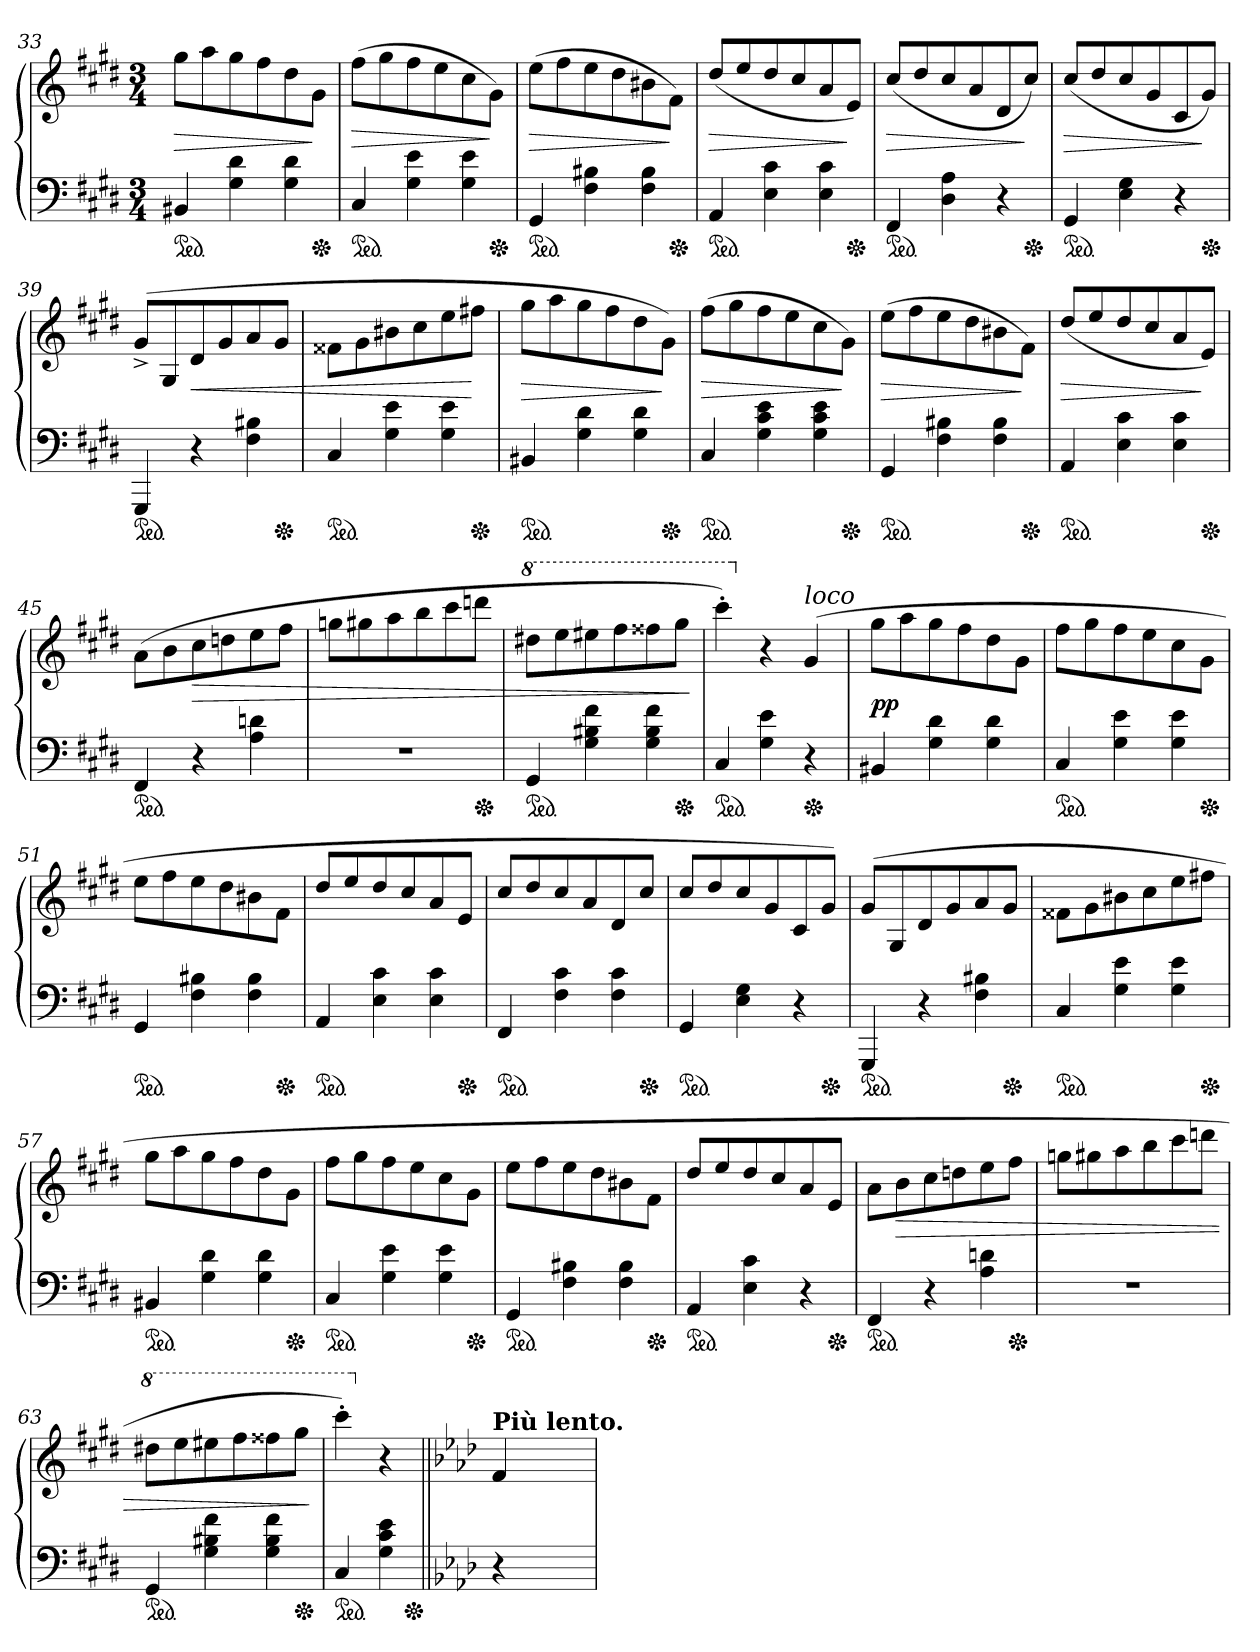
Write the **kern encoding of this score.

**kern	**kern	**dynam
*part1	*part1	*part1
*staff2	*staff1	*staff1/2
*clefF4	*clefG2	*
*k[f#c#g#d#]	*k[f#c#g#d#]	*
*M3/4	*M3/4	*
*ped	*	*
=33	=33	=33
4BB#X	8gg#L	>
.	8aa	.
4G# 4d#	8gg#	.
.	8ff#	.
4G# 4d#	8dd#	.
*Xped	*	*
.	8g#J	]
=34	=34	=34
*ped	*	*
4C#	(>8ff#L	>
.	8gg#	.
4G# 4e	8ff#	.
.	8ee	.
4G# 4e	8cc#	.
*Xped	*	*
.	8g#J)	]
=35	=35	=35
*ped	*	*
4GG#	(>8eeL	>
.	8ff#	.
4F# 4B#X	8ee	.
.	8dd#	.
4F# 4B#	8b#X	.
*Xped	*	*
.	8f#J)	]
=36	=36	=36
*ped	*	*
4AA	(>8dd#L	>
.	8ee	.
4E 4c#	8dd#	.
.	8cc#	.
4E 4c#	8a	.
*Xped	*	*
.	8eJ)	]
=37	=37	=37
*ped	*	*
4FF#	(<8cc#/L	>
.	8dd#	.
4D# 4A	8cc#	.
.	8a	.
4r	8d#	.
*Xped	*	*
.	8cc#J)	]
=38	=38	=38
*ped	*	*
4GG#	(<8cc#L	>
.	8dd#	.
4E 4G#	8cc#	.
.	8g#	.
4r	8c#	.
*Xped	*	*
.	8g#J)	]
=39	=39	=39
*ped	*	*
4GGG#	(>8g#^<L	.
.	8G#	.
4r	8d#	<
.	8g#	.
4F# 4B#X	8a	.
*Xped	*	*
.	8g#J	.
=40	=40	=40
*ped	*	*
4C#	8f##XL	.
.	8g#	.
4G# 4e	8b#X	.
.	8cc#	.
4G# 4e	8ee	.
*Xped	*	*
.	8ff#XJ	[
=41	=41	=41
*ped	*	*
4BB#X	8gg#L	>
.	8aa	.
4G# 4d#	8gg#	.
.	8ff#	.
4G# 4d#	8dd#	.
*Xped	*	*
.	8g#J)	]
=42	=42	=42
*ped	*	*
4C#	(>8ff#L	>
.	8gg#	.
4G# 4c# 4e	8ff#	.
.	8ee	.
4G# 4c# 4e	8cc#	.
*Xped	*	*
.	8g#J)	]
=43	=43	=43
*ped	*	*
4GG#	(>8eeL	>
.	8ff#	.
4F# 4B#X	8ee	.
.	8dd#	.
4F# 4B#	8b#X	.
*Xped	*	*
.	8f#J)	]
=44	=44	=44
*ped	*	*
4AA	(>8dd#L	>
.	8ee	.
4E 4c#	8dd#	.
.	8cc#	.
4E 4c#	8a	.
*Xped	*	*
.	8eJ)	]
=45	=45	=45
*ped	*	*
4FF#	(>8aL	.
.	8b	.
4r	8cc#	>
.	8ddn	.
4A 4dn	8ee	.
.	8ff#J	.
=46	=46	=46
2.r	8ggnL	.
.	8gg#X	.
.	8aa	.
.	8bb	.
.	8ccc#	.
*Xped	*	*
.	8dddnJ	.
=47	=47	=47
*	*8va	*
*ped	*	*
4GG#	8ddd#XL	.
.	8eee	.
4G# 4B#X 4f#	8eee#X	.
.	8fff#	.
4G# 4B# 4f#	8fff##X	.
*Xped	*	*
.	8ggg#J	.
.	.	]
=48	=48	=48
*ped	*	*
4C#/	4cccc#'>)	.
*	*X8va	*
4G# 4e	4r	.
!	!LO:TX:a:i:t=loco	!
*Xped	*	*
4r	(>4g#	.
=49	=49	=49
4BB#X	8gg#L	pp
.	8aa	.
4G# 4d#	8gg#	.
.	8ff#	.
4G# 4d#	8dd#	.
.	8g#J	.
=50	=50	=50
*ped	*	*
4C#/	8ff#L	.
.	8gg#	.
4G# 4e	8ff#	.
.	8ee	.
4G# 4e	8cc#	.
*Xped	*	*
.	8g#J	.
=51	=51	=51
*ped	*	*
4GG#	8eeL	.
.	8ff#	.
4F# 4B#X	8ee	.
.	8dd#	.
4F# 4B#	8b#X	.
*Xped	*	*
.	8f#J	.
=52	=52	=52
*ped	*	*
4AA	8dd#L	.
.	8ee	.
4E 4c#	8dd#	.
.	8cc#	.
4E 4c#	8a	.
*Xped	*	*
.	8eJ	.
=53	=53	=53
*ped	*	*
4FF#	8cc#L	.
.	8dd#	.
4F# 4c#	8cc#	.
.	8a	.
4F# 4c#	8d#	.
*Xped	*	*
.	8cc#J	.
=54	=54	=54
*ped	*	*
4GG#	8cc#L	.
.	8dd#	.
4E 4G#	8cc#	.
.	8g#	.
4r	8c#	.
*Xped	*	*
.	8g#J)	.
=55	=55	=55
*ped	*	*
4GGG#	(>8g#L	.
.	8G#	.
4r	8d#	.
.	8g#	.
4F# 4B#X	8a	.
*Xped	*	*
.	8g#J	.
=56	=56	=56
*ped	*	*
4C#	8f##X\L	.
.	8g#	.
4G# 4e	8b#X	.
.	8cc#	.
4G# 4e	8ee	.
*Xped	*	*
.	8ff#XJ	.
=57	=57	=57
*ped	*	*
4BB#X	8gg#L	.
.	8aa	.
4G# 4d#	8gg#	.
.	8ff#	.
4G# 4d#	8dd#	.
*Xped	*	*
.	8g#J	.
=58	=58	=58
*ped	*	*
4C#	8ff#L	.
.	8gg#	.
4G# 4e	8ff#	.
.	8ee	.
4G# 4e	8cc#	.
*Xped	*	*
.	8g#J	.
=59	=59	=59
*ped	*	*
4GG#	8eeL	.
.	8ff#	.
4F# 4B#X	8ee	.
.	8dd#	.
4F# 4B#	8b#X	.
*Xped	*	*
.	8f#J	.
=60	=60	=60
*ped	*	*
4AA	8dd#L	.
.	8ee	.
4E 4c#	8dd#	.
.	8cc#	.
4r	8a	.
*Xped	*	*
.	8eJ	.
=61	=61	=61
*ped	*	*
4FF#	8aL	.
.	8b	>
4r	8cc#	.
.	8ddn	.
4A 4dn	8ee	.
*Xped	*	*
.	8ff#J	.
=62	=62	=62
2.rF	8ggnL	.
.	8gg#X	.
.	8aa	.
.	8bb	.
.	8ccc#	.
.	8dddnJ	.
=63	=63	=63
*	*8va	*
*ped	*	*
4GG#	8ddd#XL	.
.	8eee	.
4G# 4B#X 4f#	8eee#X	.
.	8fff#	.
4G# 4B# 4f#	8fff##X	.
*Xped	*	*
.	8ggg#J	.
.	.	]
=64	=64	=64
*ped	*	*
4C#	4cccc#'>)	.
*	*X8va	*
4G# 4c# 4e	4r	.
*Xped	*	*
=||	=||	=||
*k[b-e-a-d-]	*k[b-e-a-d-]	*
!	!LO:TX:a:B:t=Più lento.	!
4r	4f	.
=	=	=
*-	*-	*-
